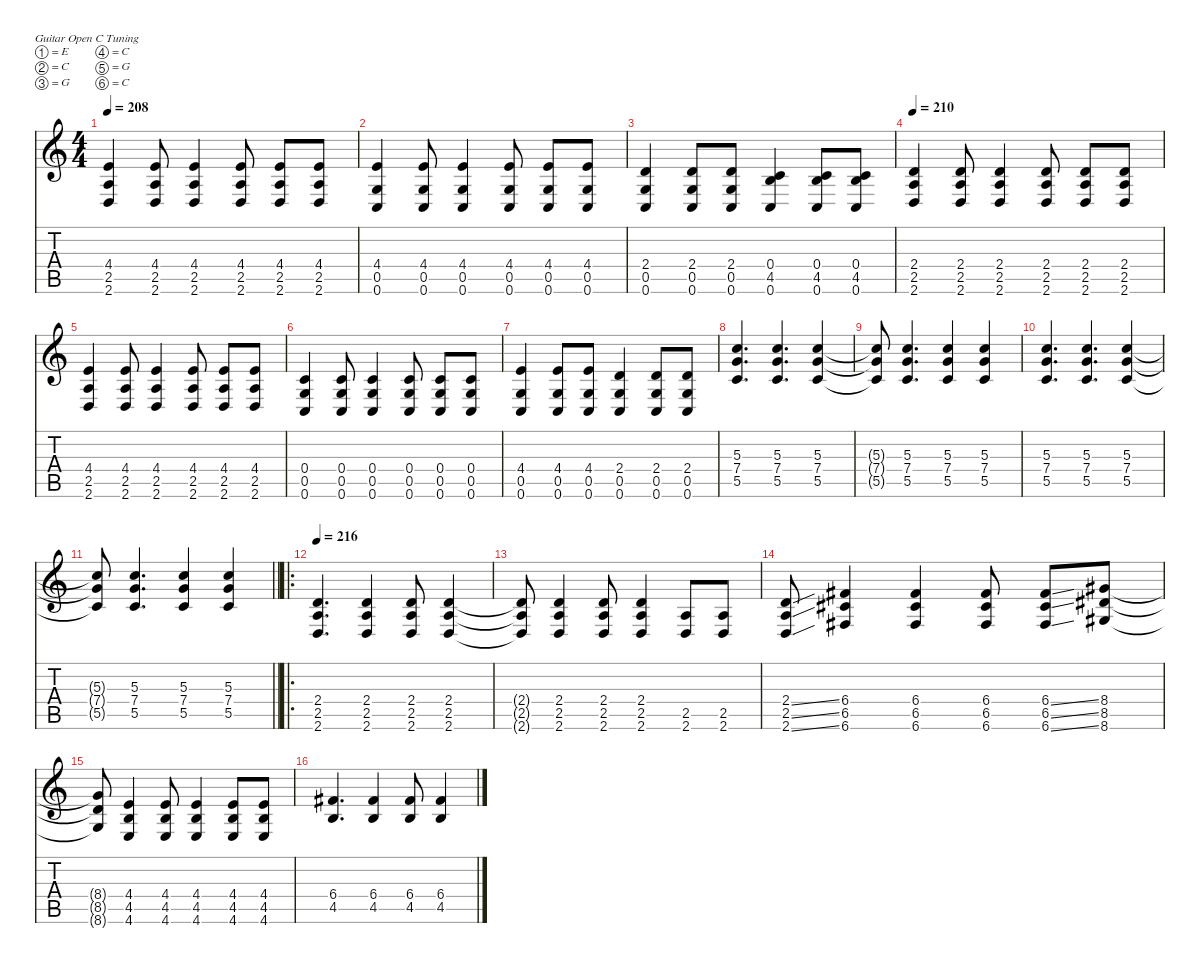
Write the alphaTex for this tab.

\defaultSystemsLayout 4
\hideDynamics
\bracketExtendMode nobrackets
\singleTrackTrackNamePolicy hidden
\multiTrackTrackNamePolicy hidden
\firstSystemTrackNameMode fullname
\otherSystemsTrackNameOrientation horizontal
\track ("Guitar 2" "od.guit.") {defaultSystemsLayout 8 instrument overdrivenguitar}
\staff {score tabs}
\tuning (E4 C4 G3 C3 G2 C2)
\ts (4 4)
\tempo 208
\clef g2
\ks c
(4.4 2.5 2.6).4{dy f beam Up} (4.4 2.5 2.6).8{beam Up} (4.4 2.5 2.6).4{beam Up} (4.4 2.5 2.6).8{beam Up} (4.4 2.5 2.6).8{beam Up} (4.4 2.5 2.6).8{beam Up} |
(4.4 0.5 0.6).4{beam Up} (4.4 0.5 0.6).8{beam Up} (4.4 0.5 0.6).4{beam Up} (4.4 0.5 0.6).8{beam Up} (4.4 0.5 0.6).8{beam Up} (4.4 0.5 0.6).8{beam Up} |
(2.4 0.5 0.6).4{beam Up} (2.4 0.5 0.6).8{beam Up} (2.4 0.5 0.6).8{beam Up} (0.4 4.5 0.6).4{beam Up} (0.4 4.5 0.6).8{beam Up} (0.4 4.5 0.6).8{beam Up} |
\tempo 210
(2.4 2.5 2.6).4{beam Up} (2.4 2.5 2.6).8{beam Up} (2.4 2.5 2.6).4{beam Up} (2.4 2.5 2.6).8{beam Up} (2.4 2.5 2.6).8{beam Up} (2.4 2.5 2.6).8{beam Up} |
(4.4 2.5 2.6).4{beam Up} (4.4 2.5 2.6).8{beam Up} (4.4 2.5 2.6).4{beam Up} (4.4 2.5 2.6).8{beam Up} (4.4 2.5 2.6).8{beam Up} (4.4 2.5 2.6).8{beam Up} |
(0.4 0.5 0.6).4{beam Up} (0.4 0.5 0.6).8{beam Up} (0.4 0.5 0.6).4{beam Up} (0.4 0.5 0.6).8{beam Up} (0.4 0.5 0.6).8{beam Up} (0.4 0.5 0.6).8{beam Up} |
(4.4 0.5 0.6).4{beam Up} (4.4 0.5 0.6).8{beam Up} (4.4 0.5 0.6).8{beam Up} (2.4 0.5 0.6).4{beam Up} (2.4 0.5 0.6).8{beam Up} (2.4 0.5 0.6).8{beam Up} |
(5.3 7.4 5.5).4{d beam Up} (5.3 7.4 5.5).4{d beam Up} (5.3 7.4 5.5).4{beam Up} |
(5.3{t} 7.4{t} 5.5{t}).8{beam Up} (5.3 7.4 5.5).4{d beam Up} (5.3 7.4 5.5).4{beam Up} (5.3 7.4 5.5).4{beam Up} |
(5.3 7.4 5.5).4{d beam Up} (5.3 7.4 5.5).4{d beam Up} (5.3 7.4 5.5).4{beam Up} |
\barLineRight lightlight
(5.3{t} 7.4{t} 5.5{t}).8{beam Up} (5.3 7.4 5.5).4{d beam Up} (5.3 7.4 5.5).4{beam Up} (5.3 7.4 5.5).4{beam Up} |
\ro
\tempo 216
(2.4 2.5 2.6).4{d beam Up} (2.4 2.5 2.6).4{beam Up} (2.4 2.5 2.6).8{beam Up} (2.4 2.5 2.6).4{beam Up} |
(2.4{t} 2.5{t} 2.6{t}).8{beam Up} (2.4 2.5 2.6).4{beam Up} (2.4 2.5 2.6).8{beam Up} (2.4 2.5 2.6).4{beam Up} (2.5 2.6).8{beam Up} (2.5 2.6).8{beam Up} |
(2.4{ss} 2.5{ss} 2.6{ss}).8{beam Up} (6.4{acc #} 6.5{acc #} 6.6{acc #}).4{beam Up} (6.4{acc #} 6.5{acc #} 6.6{acc #}).4{beam Up} (6.4{acc #} 6.5{acc #} 6.6{acc #}).8{beam Up} (6.4{ss acc #} 6.5{ss acc #} 6.6{ss acc #}).8{beam Up} (8.4{acc #} 8.5{acc #} 8.6{acc #}).8{beam Up} |
(8.4{t acc #} 8.5{t acc #} 8.6{t acc #}).8{beam Up} (4.4 4.5 4.6).4{beam Up} (4.4 4.5 4.6).8{beam Up} (4.4 4.5 4.6).4{beam Up} (4.4 4.5 4.6).8{beam Up} (4.4 4.5 4.6).8{beam Up} |
(6.4{acc #} 4.5).4{d beam Up} (6.4{acc #} 4.5).4{beam Up} (6.4{acc #} 4.5).8{beam Up} (6.4{acc #} 4.5).4{beam Up}
